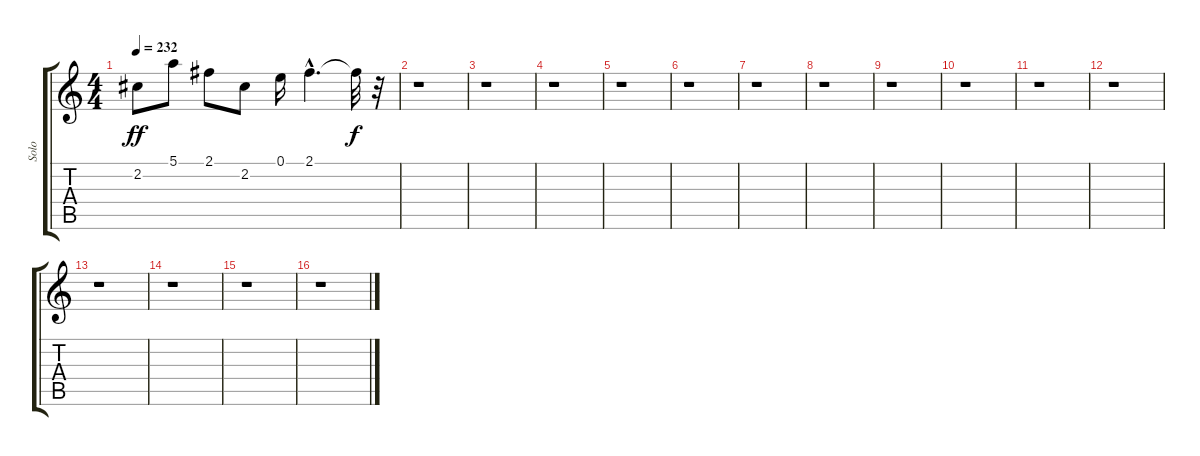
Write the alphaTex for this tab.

\track ("Solo" "Solo") {instrument distortionguitar}
\staff {score tabs}
\tuning (E4 B3 G3 D3 A2 E2) {hide}
\ts (4 4)
\tempo 232
\clef g2
\ks c
2.2.8{dy ff} 5.1.8 2.1.8 2.2.8 0.1.16 2.1{hac}.4{d} 2.1{t}.32{dy f} r.32 |
r.1 |
r.1 |
r.1 |
r.1 |
r.1 |
r.1 |
r.1 |
r.1 |
r.1 |
r.1 |
r.1 |
r.1 |
r.1 |
r.1 |
r.1
